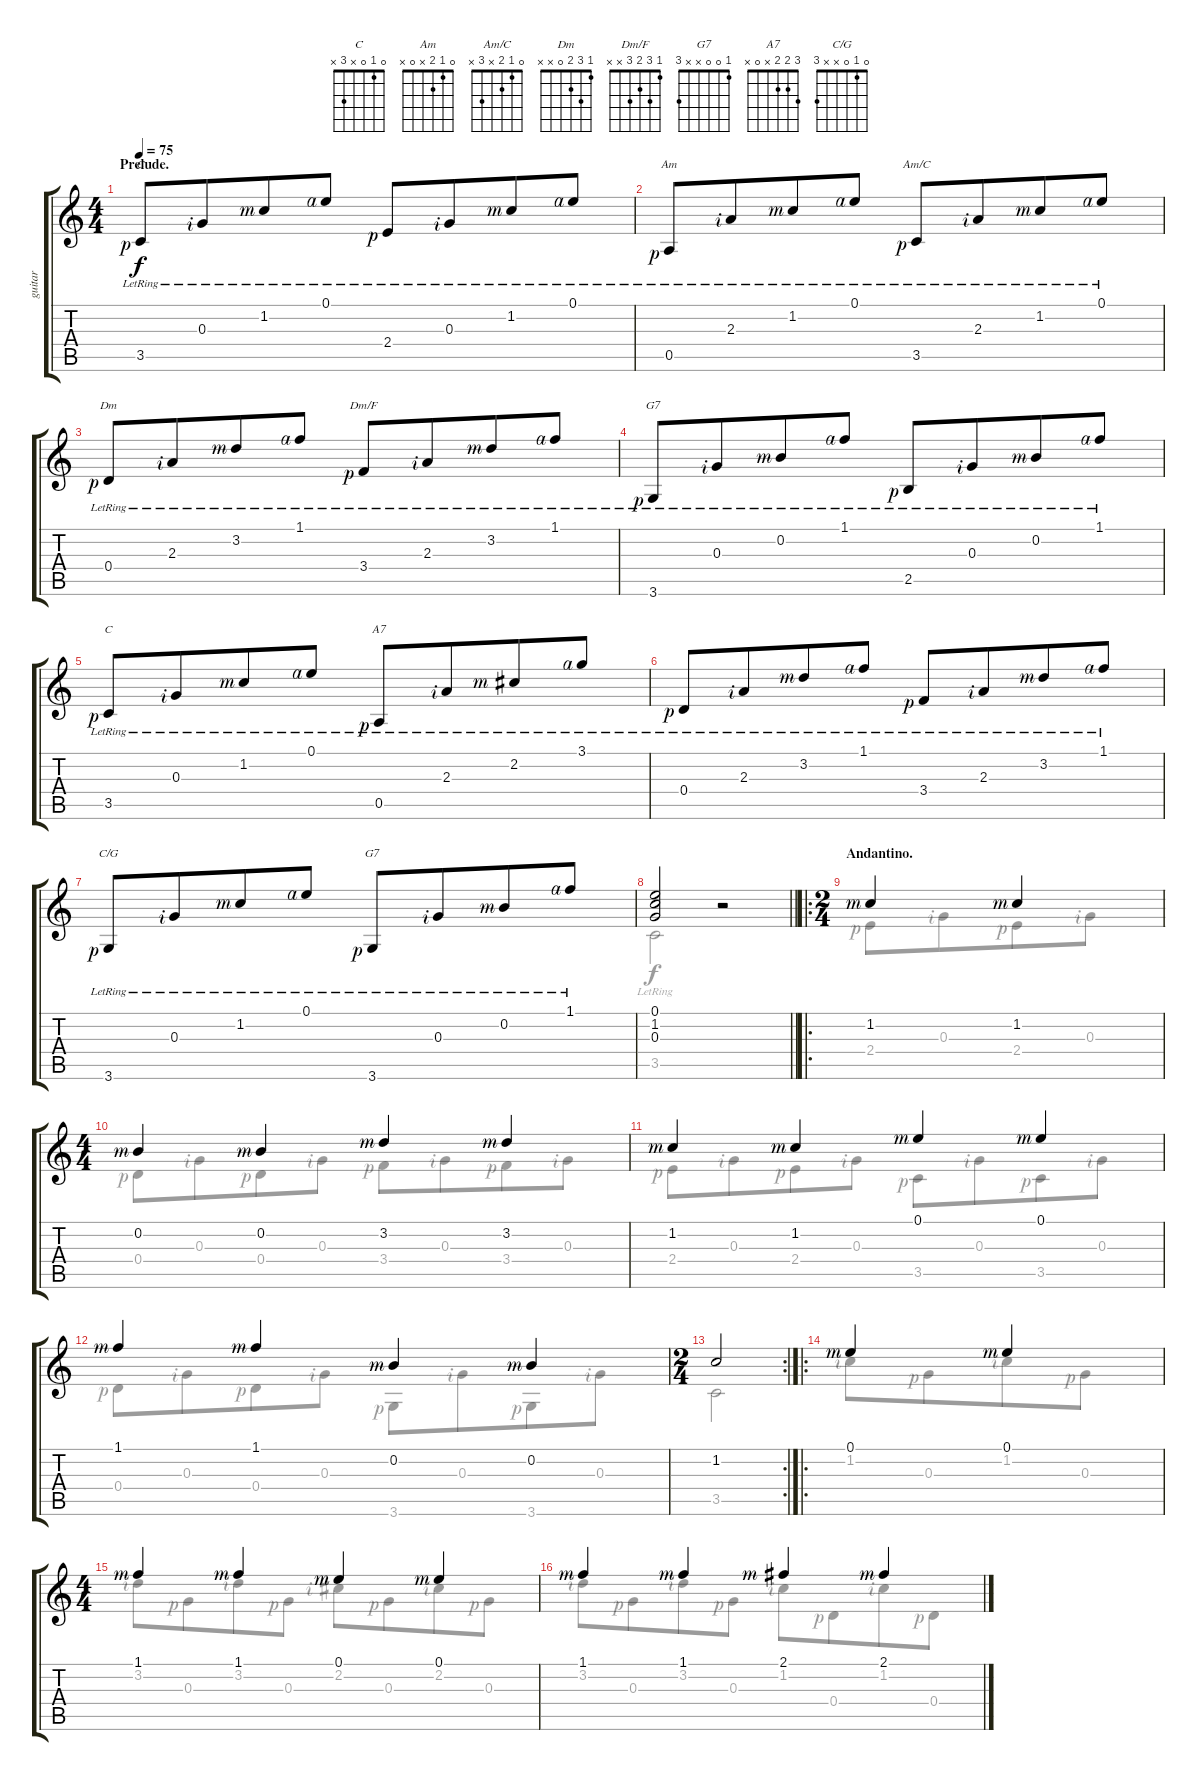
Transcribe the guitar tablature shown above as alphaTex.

\track ("guitar" "guitar") {instrument acousticguitarnylon}
\staff {score tabs}
\tuning (E4 B3 G3 D3 A2 E2) {hide}
\chord ("C" 0 1 0 2 3 x)
\chord ("Am" 0 1 2 x 0 x)
\chord ("Am/C" 0 1 2 x 3 x)
\chord ("Dm" 1 3 2 0 x x)
\chord ("Dm/F" 1 3 2 3 x x)
\chord ("G7" 1 0 0 x 2 3)
\chord ("C" 0 1 0 x 3 x)
\chord ("A7" 3 2 2 x 0 x)
\chord ("C/G" 0 1 0 x x 3)
\chord ("G7" 1 0 0 x x 3)
\voice
\ts (4 4)
\section ("" "Prelude.")
\tempo 75
\clef g2
\ks c
3.5{lr rf 1}.8{ch "C" dy f} 0.3{lr rf 2}.8{beam merge} 1.2{lr rf 3}.8 0.1{lr rf 4}.8 2.4{lr rf 1}.8{beam Up} 0.3{lr rf 2}.8{beam Up beam merge} 1.2{lr rf 3}.8{beam Up} 0.1{lr rf 4}.8{beam Up} |
0.5{lr rf 1}.8{ch "Am"} 2.3{lr rf 2}.8{beam merge} 1.2{lr rf 3}.8 0.1{lr rf 4}.8 3.5{lr rf 1}.8{ch "Am/C" beam Up} 2.3{lr rf 2}.8{beam Up beam merge} 1.2{lr rf 3}.8{beam Up} 0.1{lr rf 4}.8{beam Up} |
0.4{lr rf 1}.8{ch "Dm" beam Up} 2.3{lr rf 2}.8{beam Up beam merge} 3.2{lr rf 3}.8{beam Up} 1.1{lr rf 4}.8{beam Up} 3.4{lr rf 1}.8{ch "Dm/F" beam Up} 2.3{lr rf 2}.8{beam Up beam merge} 3.2{lr rf 3}.8{beam Up} 1.1{lr rf 4}.8{beam Up} |
3.6{lr rf 1}.8{ch "G7"} 0.3{lr rf 2}.8{beam merge} 0.2{lr rf 3}.8 1.1{lr rf 4}.8 2.5{lr rf 1}.8{beam Up} 0.3{lr rf 2}.8{beam Up beam merge} 0.2{lr rf 3}.8{beam Up} 1.1{lr rf 4}.8{beam Up} |
3.5{lr rf 1}.8{ch "C"} 0.3{lr rf 2}.8{beam merge} 1.2{lr rf 3}.8 0.1{lr rf 4}.8 0.5{lr rf 1}.8{ch "A7" beam Up} 2.3{lr rf 2}.8{beam Up beam merge} 2.2{lr rf 3}.8{beam Up} 3.1{lr rf 4}.8{beam Up} |
0.4{lr rf 1}.8{beam Up} 2.3{lr rf 2}.8{beam Up beam merge} 3.2{lr rf 3}.8{beam Up} 1.1{lr rf 4}.8{beam Up} 3.4{lr rf 1}.8{beam Up} 2.3{lr rf 2}.8{beam Up beam merge} 3.2{lr rf 3}.8{beam Up} 1.1{lr rf 4}.8{beam Up} |
3.6{lr rf 1}.8{ch "C/G"} 0.3{lr rf 2}.8{beam merge} 1.2{lr rf 3}.8 0.1{lr rf 4}.8 3.6{lr rf 1}.8{ch "G7"} 0.3{lr rf 2}.8{beam merge} 0.2{lr rf 3}.8 1.1{lr rf 4}.8 |
\barLineRight lightlight
(0.1 1.2 0.3).2 r.2 |
\ro
\ts (2 4)
\section ("" "Andantino.")
1.2{rf 3}.4{beam Up} 1.2{rf 3}.4{beam Up} |
\ts (4 4)
0.2{rf 3}.4{beam Up} 0.2{rf 3}.4{beam Up} 3.2{rf 3}.4{beam Up} 3.2{rf 3}.4{beam Up} |
1.2{rf 3}.4{beam Up} 1.2{rf 3}.4{beam Up} 0.1{rf 3}.4{beam Up} 0.1{rf 3}.4{beam Up} |
1.1{rf 3}.4{beam Up} 1.1{rf 3}.4{beam Up} 0.2{rf 3}.4{beam Up} 0.2{rf 3}.4{beam Up} |
\rc 2
\ts (2 4)
1.2.2 |
\ro
0.1{rf 3}.4 0.1{rf 3}.4 |
\ts (4 4)
1.1{rf 3}.4{beam Up} 1.1{rf 3}.4{beam Up} 0.1{rf 3}.4{beam Up} 0.1{rf 3}.4{beam Up} |
1.1{rf 3}.4{beam Up} 1.1{rf 3}.4{beam Up} 2.1{rf 3}.4{beam Up} 2.1{rf 3}.4{beam Up}
\voice
\clef g2
\ottava regular
\simile none
\ks c
|
|
|
|
|
|
|
\barLineRight lightlight
3.5{lr}.2 r.2 |
2.4{rf 1}.8 0.3{rf 2}.8{beam merge} 2.4{rf 1}.8 0.3{rf 2}.8 |
0.4{rf 1}.8 0.3{rf 2}.8{beam merge} 0.4{rf 1}.8 0.3{rf 2}.8 3.4{rf 1}.8 0.3{rf 2}.8{beam merge} 3.4{rf 1}.8 0.3{rf 2}.8 |
2.4{rf 1}.8 0.3{rf 2}.8{beam merge} 2.4{rf 1}.8 0.3{rf 2}.8 3.5{rf 1}.8 0.3{rf 2}.8{beam merge} 3.5{rf 1}.8 0.3{rf 2}.8 |
0.4{rf 1}.8 0.3{rf 2}.8{beam merge} 0.4{rf 1}.8 0.3{rf 2}.8 3.6{rf 1}.8 0.3{rf 2}.8{beam merge} 3.6{rf 1}.8 0.3{rf 2}.8 |
3.5.2 |
1.2{rf 2}.8 0.3{rf 1}.8{beam merge} 1.2{rf 2}.8 0.3{rf 1}.8 |
3.2{rf 2}.8 0.3{rf 1}.8{beam merge} 3.2{rf 2}.8 0.3{rf 1}.8 2.2{rf 2}.8 0.3{rf 1}.8{beam merge} 2.2{rf 2}.8 0.3{rf 1}.8 |
3.2{rf 2}.8 0.3{rf 1}.8{beam merge} 3.2{rf 2}.8 0.3{rf 1}.8 1.2{rf 2}.8 0.4{rf 1}.8{beam merge} 1.2{rf 2}.8 0.4{rf 1}.8
